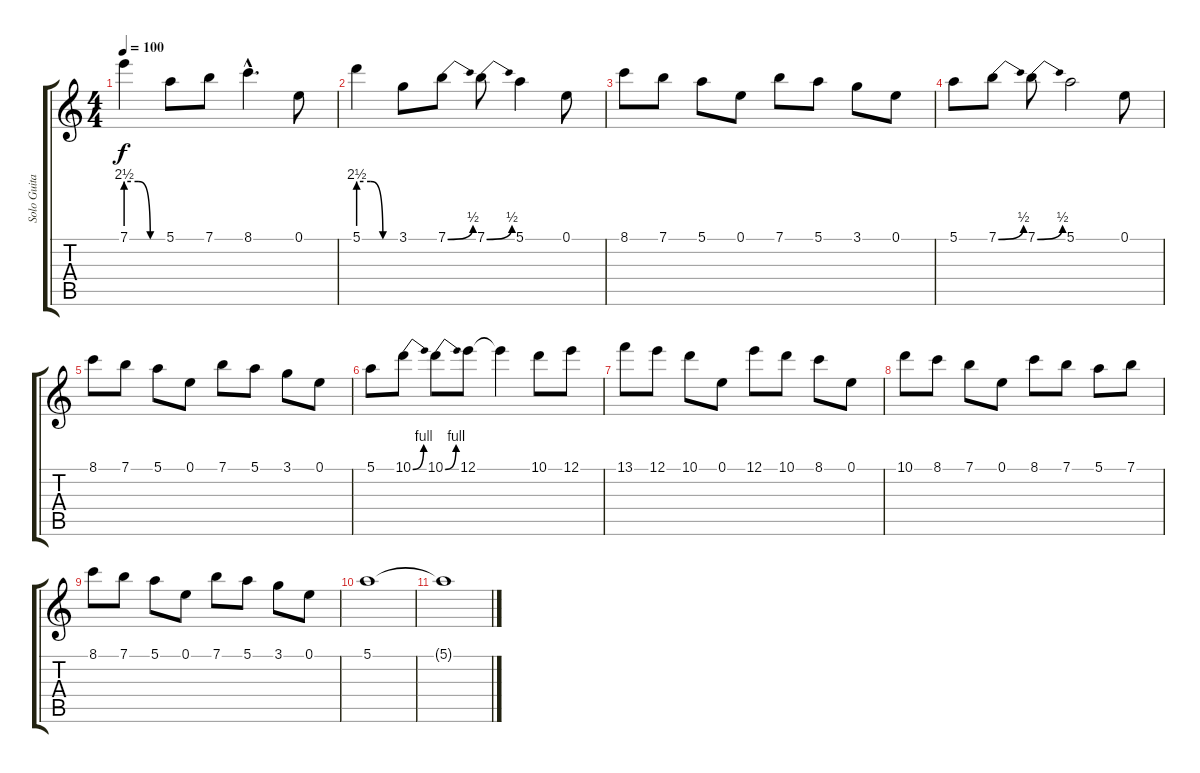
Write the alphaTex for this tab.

\track ("Solo Guitar" "Solo Guita") {instrument electricguitarjazz}
\staff {score tabs}
\tuning (E4 B3 G3 D3 A2 E2) {hide}
\ts (4 4)
\tempo 100
\clef g2
\ks c
7.1{be (custom 0 10 20 10 40 0 60 0)}.4{dy f} 5.1.8 7.1.8 8.1{hac}.4{d} 0.1.8 |
5.1{be (custom 0 10 20 10 40 0 60 0)}.4 3.1.8 7.1{be (bend 0 0 60 2)}.8 7.1{be (bend 0 0 60 2)}.8 5.1.4 0.1.8 |
8.1.8 7.1.8 5.1.8 0.1.8 7.1.8 5.1.8 3.1.8 0.1.8 |
5.1.8 7.1{be (bend 0 0 60 2)}.8 7.1{be (bend 0 0 60 2)}.8 5.1.2 0.1.8 |
8.1.8 7.1.8 5.1.8 0.1.8 7.1.8 5.1.8 3.1.8 0.1.8 |
5.1.8 10.1{be (bend 0 0 60 4)}.8 10.1{be (bend 0 0 60 4)}.8 12.1.8 12.1{t}.4 10.1.8 12.1.8 |
13.1.8 12.1.8 10.1.8 0.1.8 12.1.8 10.1.8 8.1.8 0.1.8 |
10.1.8 8.1.8 7.1.8 0.1.8 8.1.8 7.1.8 5.1.8 7.1.8 |
8.1.8 7.1.8 5.1.8 0.1.8 7.1.8 5.1.8 3.1.8 0.1.8 |
5.1.1 |
5.1{t}.1
